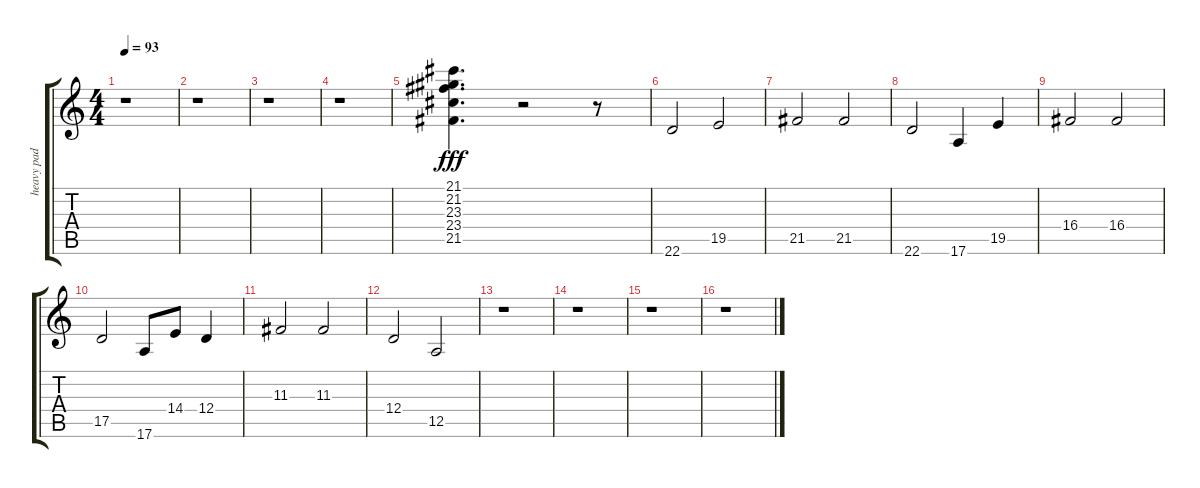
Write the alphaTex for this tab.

\track ("heavy pad" "heavy pad") {instrument pad3polysynth}
\staff {score tabs}
\tuning (E4 B3 G3 D3 A2 E2) {hide}
\ts (4 4)
\tempo 93
\clef g2
\ks c
r.1{dy fff} |
r.1 |
r.1 |
r.1 |
(21.1 21.2 23.3 23.4 21.5).4{d} r.2 r.8 |
22.6.2 19.5.2 |
21.5.2 21.5.2 |
22.6.2 17.6.4 19.5.4 |
16.4.2 16.4.2 |
17.5.2 17.6.8 14.4.8 12.4.4 |
11.3.2 11.3.2 |
12.4.2 12.5.2 |
r.1 |
r.1 |
r.1 |
r.1
